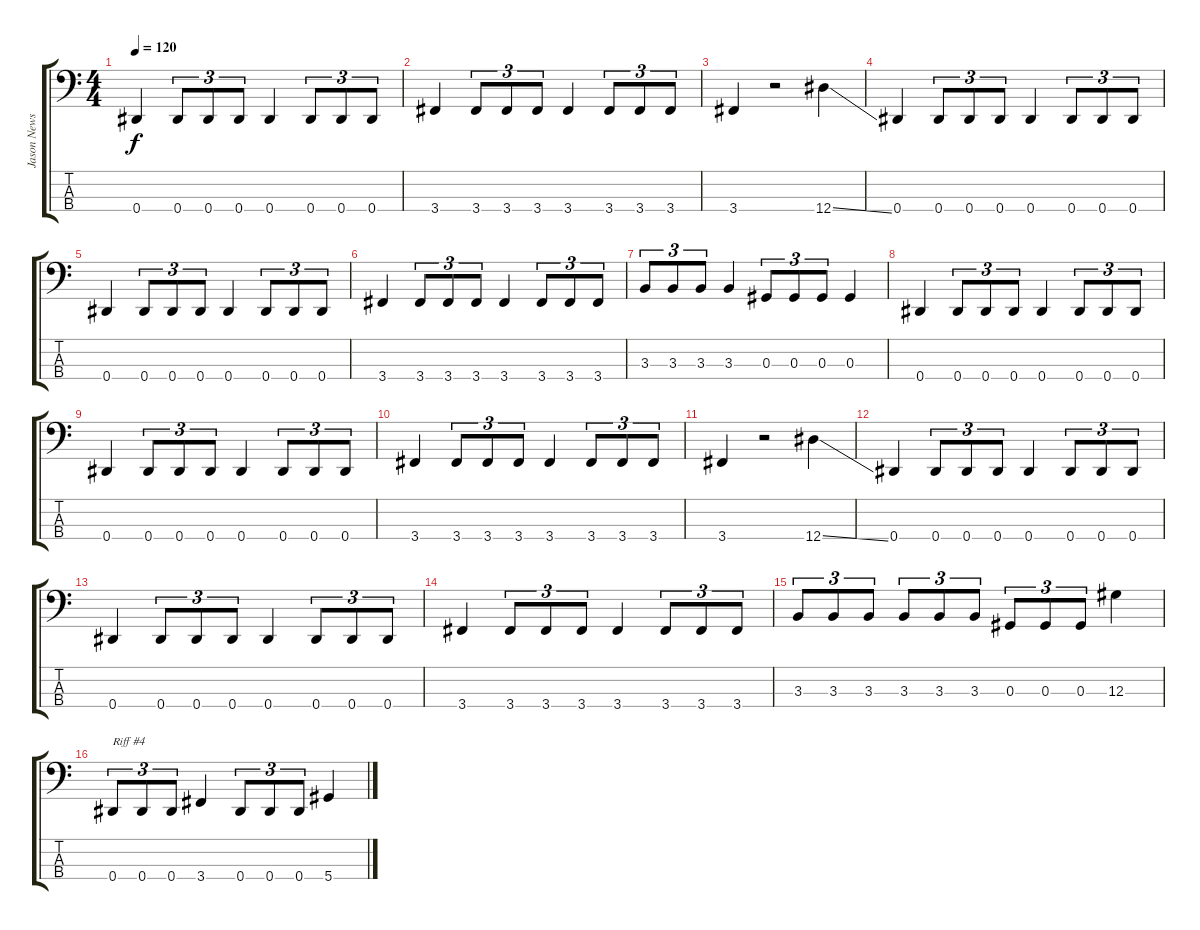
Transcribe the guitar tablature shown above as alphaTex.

\track ("Jason Newsted" "Jason News") {instrument electricbasspick}
\staff {score tabs}
\tuning (Gb2 Db2 Ab1 Eb1) {hide}
\ts (4 4)
\tempo 120
\clef f4
\ks c
0.4.4{dy f} 0.4.8{tu (3 2)} 0.4.8{tu (3 2)} 0.4.8{tu (3 2)} 0.4.4 0.4.8{tu (3 2)} 0.4.8{tu (3 2)} 0.4.8{tu (3 2)} |
3.4.4 3.4.8{tu (3 2)} 3.4.8{tu (3 2)} 3.4.8{tu (3 2)} 3.4.4 3.4.8{tu (3 2)} 3.4.8{tu (3 2)} 3.4.8{tu (3 2)} |
3.4.4 r.2 12.4{ss}.4 |
0.4.4 0.4.8{tu (3 2)} 0.4.8{tu (3 2)} 0.4.8{tu (3 2)} 0.4.4 0.4.8{tu (3 2)} 0.4.8{tu (3 2)} 0.4.8{tu (3 2)} |
0.4.4 0.4.8{tu (3 2)} 0.4.8{tu (3 2)} 0.4.8{tu (3 2)} 0.4.4 0.4.8{tu (3 2)} 0.4.8{tu (3 2)} 0.4.8{tu (3 2)} |
3.4.4 3.4.8{tu (3 2)} 3.4.8{tu (3 2)} 3.4.8{tu (3 2)} 3.4.4 3.4.8{tu (3 2)} 3.4.8{tu (3 2)} 3.4.8{tu (3 2)} |
3.3.8{tu (3 2)} 3.3.8{tu (3 2)} 3.3.8{tu (3 2)} 3.3.4 0.3.8{tu (3 2)} 0.3.8{tu (3 2)} 0.3.8{tu (3 2)} 0.3.4 |
0.4.4 0.4.8{tu (3 2)} 0.4.8{tu (3 2)} 0.4.8{tu (3 2)} 0.4.4 0.4.8{tu (3 2)} 0.4.8{tu (3 2)} 0.4.8{tu (3 2)} |
0.4.4 0.4.8{tu (3 2)} 0.4.8{tu (3 2)} 0.4.8{tu (3 2)} 0.4.4 0.4.8{tu (3 2)} 0.4.8{tu (3 2)} 0.4.8{tu (3 2)} |
3.4.4 3.4.8{tu (3 2)} 3.4.8{tu (3 2)} 3.4.8{tu (3 2)} 3.4.4 3.4.8{tu (3 2)} 3.4.8{tu (3 2)} 3.4.8{tu (3 2)} |
3.4.4 r.2 12.4{ss}.4 |
0.4.4 0.4.8{tu (3 2)} 0.4.8{tu (3 2)} 0.4.8{tu (3 2)} 0.4.4 0.4.8{tu (3 2)} 0.4.8{tu (3 2)} 0.4.8{tu (3 2)} |
0.4.4 0.4.8{tu (3 2)} 0.4.8{tu (3 2)} 0.4.8{tu (3 2)} 0.4.4 0.4.8{tu (3 2)} 0.4.8{tu (3 2)} 0.4.8{tu (3 2)} |
3.4.4 3.4.8{tu (3 2)} 3.4.8{tu (3 2)} 3.4.8{tu (3 2)} 3.4.4 3.4.8{tu (3 2)} 3.4.8{tu (3 2)} 3.4.8{tu (3 2)} |
3.3.8{tu (3 2)} 3.3.8{tu (3 2)} 3.3.8{tu (3 2)} 3.3.8{tu (3 2)} 3.3.8{tu (3 2)} 3.3.8{tu (3 2)} 0.3.8{tu (3 2)} 0.3.8{tu (3 2)} 0.3.8{tu (3 2)} 12.3.4 |
0.4.8{tu (3 2) txt "Riff #4"} 0.4.8{tu (3 2)} 0.4.8{tu (3 2)} 3.4.4 0.4.8{tu (3 2)} 0.4.8{tu (3 2)} 0.4.8{tu (3 2)} 5.4.4
